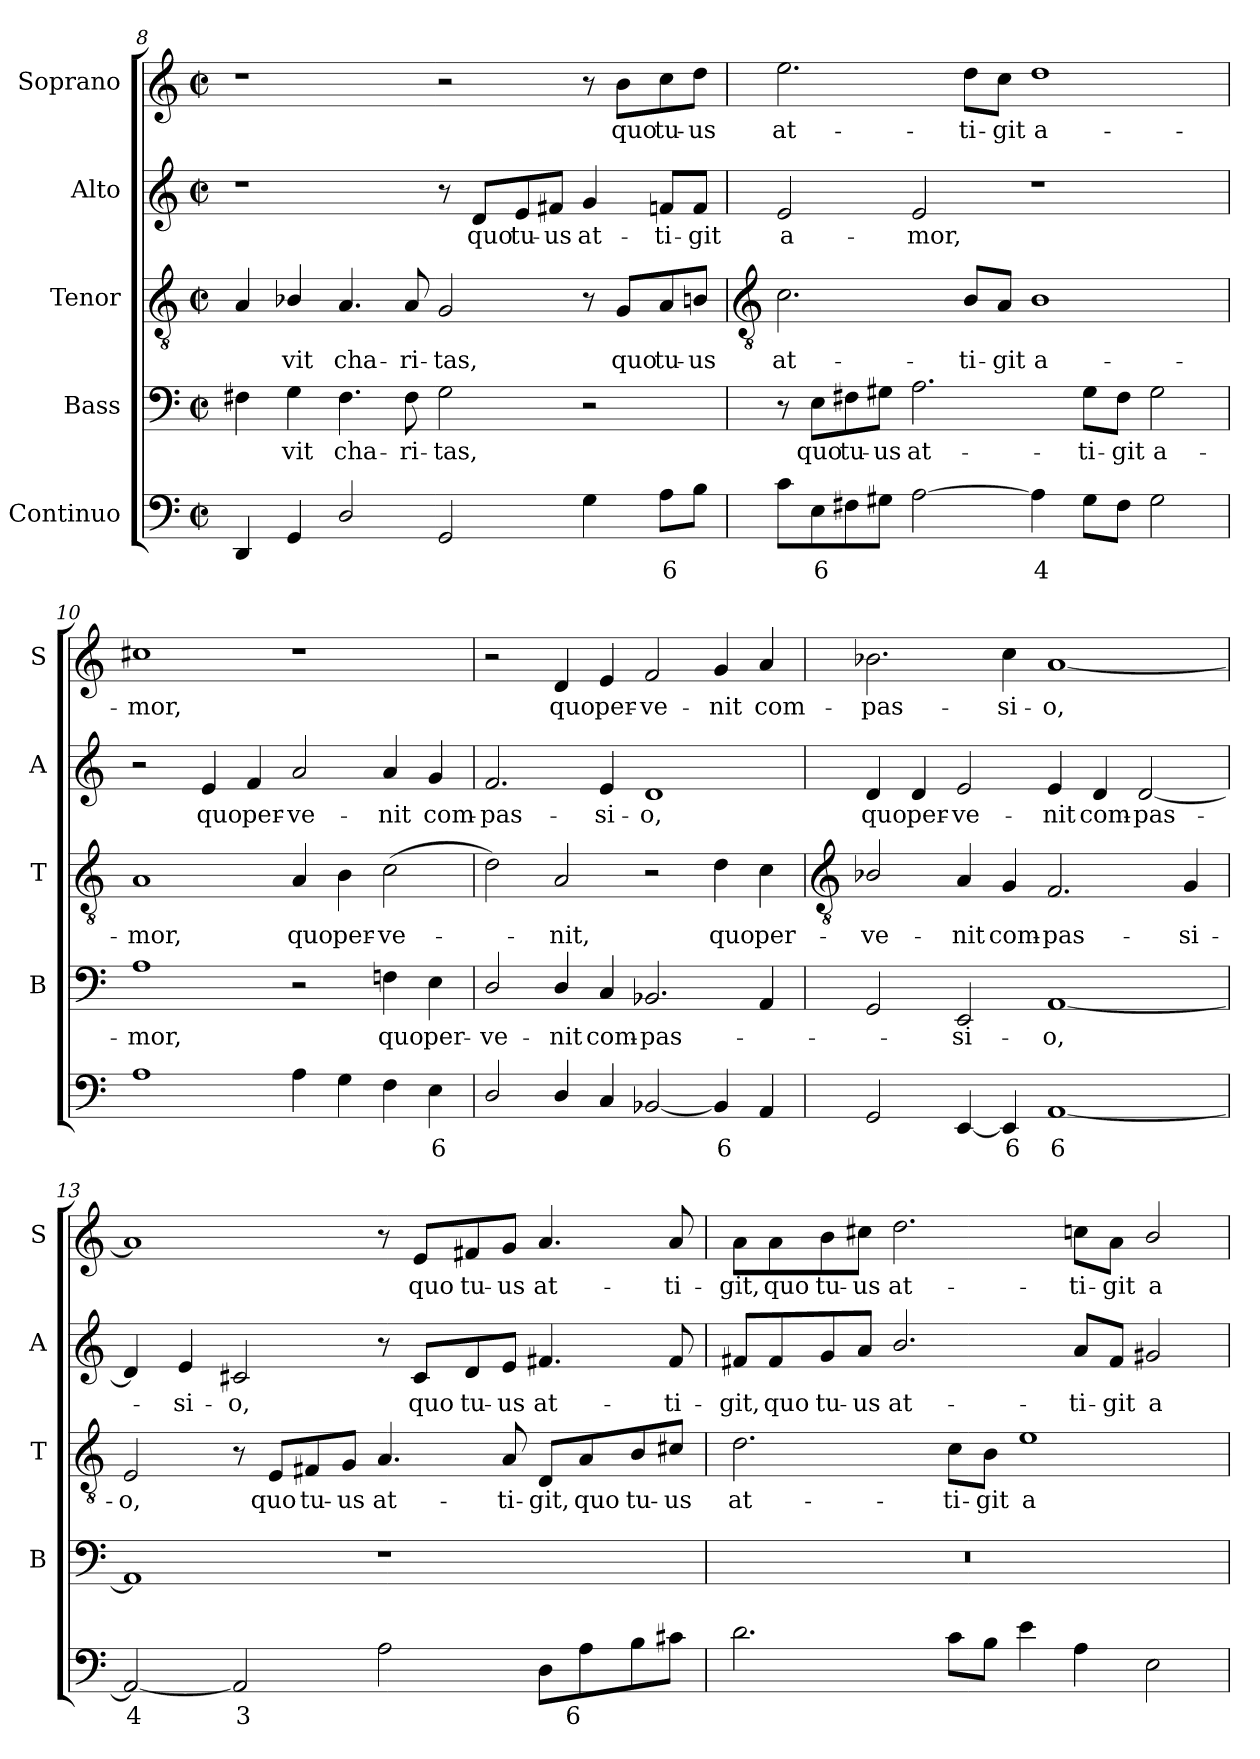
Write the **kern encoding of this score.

**kern	**text	**kern	**text	**kern	**text	**kern	**text	**kern	**text
*part5	*part5	*part4	*part4	*part3	*part3	*part2	*part2	*part1	*part1
*staff5	*staff5	*staff4	*staff4	*staff3	*staff3	*staff2	*staff2	*staff1	*staff1
*I"Continuo	*	*I"Bass	*	*I"Tenor	*	*I"Alto	*	*I"Soprano	*
*	*	*I'B	*	*I'T	*	*I'A	*	*I'S	*
*clefF4	*	*clefF4	*	*clefGv2	*	*clefG2	*	*clefG2	*
*k[]	*	*k[]	*	*k[]	*	*k[]	*	*k[]	*
*C:	*	*C:	*	*C:	*	*C:	*	*C:	*
*M4/2	*	*M4/2	*	*M4/2	*	*M4/2	*	*M4/2	*
*met(c|)	*	*met(c|)	*	*met(c|)	*	*met(c|)	*	*met(c|)	*
=8	=8	=8	=8	=8	=8	=8	=8	=8	=8
4DD	.	4F#X	.	4A	.	1r	.	1r	.
!	!	!	!LO:LY:b	!	!LO:LY:b	!	!	!	!
4GG	.	4G	vit	4B-X/	vit	.	.	.	.
!	!	!	!LO:LY:b	!	!LO:LY:b	!	!	!	!
2D/	.	4.F#	cha-	4.A	cha-	.	.	.	.
!	!	!	!LO:LY:b	!	!LO:LY:b	!	!	!	!
.	.	8F#	-ri-	8A	-ri-	.	.	.	.
!	!	!	!LO:LY:b	!	!LO:LY:b	!	!	!	!
2GG	.	2G	-tas,	2G	-tas,	8r	.	2r	.
!	!	!	!	!	!	!	!LO:LY:b	!	!
.	.	.	.	.	.	8d/L	quo	.	.
!	!	!	!	!	!	!	!LO:LY:b	!	!
.	.	.	.	.	.	8e/	tu-	.	.
!	!	!	!	!	!	!	!LO:LY:b	!	!
.	.	.	.	.	.	8f#X/J	-us	.	.
!	!	!	!	!	!	!	!LO:LY:b	!	!
4G	.	2r	.	8r	.	4g	at-	8r	.
!	!	!	!	!	!LO:LY:b	!	!	!	!LO:LY:b
.	.	.	.	8G/L	quo	.	.	8b\L	quo
!	!LO:LY:b	!	!	!	!LO:LY:b	!	!LO:LY:b	!	!LO:LY:b
8AL	6	.	.	8A/	tu-	8fn/L	-ti-	8cc\	tu-
!	!	!	!	!	!LO:LY:b	!	!LO:LY:b	!	!LO:LY:b
8BJ	.	.	.	8Bn/J	-us	8f/J	-git	8dd\J	-us
!!LO:LB:g=z
=9	=9	=9	=9	=9	=9	=9	=9	=9	=9
*	*	*	*	*clefGv2	*	*	*	*	*
!	!	!	!	!	!LO:LY:b	!	!LO:LY:b	!	!LO:LY:b
8cL	.	8r	.	2.c	at-	2e	a-	2.ee	at-
!	!LO:LY:b	!	!LO:LY:b	!	!	!	!	!	!
8E	6	8E\L	quo	.	.	.	.	.	.
!	!	!	!LO:LY:b	!	!	!	!	!	!
8F#X	.	8F#X\	tu-	.	.	.	.	.	.
!	!	!	!LO:LY:b	!	!	!	!	!	!
8G#XJ	.	8G#X\J	-us	.	.	.	.	.	.
!	!	!	!LO:LY:b	!	!	!	!LO:LY:b	!	!
[2A	.	2.A	at-	.	.	2e	-mor,	.	.
!	!	!	!	!	!LO:LY:b	!	!	!	!LO:LY:b
.	.	.	.	8B/L	-ti-	.	.	8dd\L	-ti-
!	!	!	!	!	!LO:LY:b	!	!	!	!LO:LY:b
.	.	.	.	8A/J	-git	.	.	8cc\J	-git
!	!LO:LY:b	!	!	!	!LO:LY:b	!	!	!	!LO:LY:b
4A]	4	.	.	1B	a-	1r	.	1dd	a-
!	!	!	!LO:LY:b	!	!	!	!	!	!
8G#L	.	8G#\L	-ti-	.	.	.	.	.	.
!	!	!	!LO:LY:b	!	!	!	!	!	!
8F#J	.	8F#\J	-git	.	.	.	.	.	.
!	!	!	!LO:LY:b	!	!	!	!	!	!
2G#	.	2G#	a-	.	.	.	.	.	.
=10	=10	=10	=10	=10	=10	=10	=10	=10	=10
!	!	!	!LO:LY:b	!	!LO:LY:b	!	!	!	!LO:LY:b
1A	.	1A	-mor,	1A	-mor,	2r	.	1cc#X	-mor,
!	!	!	!	!	!	!	!LO:LY:b	!	!
.	.	.	.	.	.	4e	quo	.	.
!	!	!	!	!	!	!	!LO:LY:b	!	!
.	.	.	.	.	.	4f	per-	.	.
!	!	!	!	!	!LO:LY:b	!	!LO:LY:b	!	!
4A	.	2r	.	4A	quo	2a	-ve-	1r	.
!	!	!	!	!	!LO:LY:b	!	!	!	!
4G	.	.	.	4B	per-	.	.	.	.
!	!	!	!LO:LY:b	!	!LO:LY:b	!	!LO:LY:b	!	!
4F	.	4Fn	quo	(>2c	-ve-	4a	-nit	.	.
!	!LO:LY:b	!	!LO:LY:b	!	!	!	!LO:LY:b	!	!
4E	6	4E	per-	.	.	4g	com-	.	.
=11	=11	=11	=11	=11	=11	=11	=11	=11	=11
!	!	!	!LO:LY:b	!	!	!	!LO:LY:b	!	!
2D/	.	2D/	-ve-	2d)	.	2.f	-pas-	2r	.
!	!	!	!LO:LY:b	!	!LO:LY:b	!	!	!	!LO:LY:b
4D/	.	4D/	-nit	2A	nit,	.	.	4d	quo
!	!	!	!LO:LY:b	!	!	!	!LO:LY:b	!	!LO:LY:b
4C	.	4C	com-	.	.	4e	-si-	4e	per-
!	!	!	!LO:LY:b	!	!	!	!LO:LY:b	!	!LO:LY:b
[2BB-X	.	2.BB-X	-pas-	2r	.	1d	-o,	2f	-ve-
!	!LO:LY:b	!	!	!	!LO:LY:b	!	!	!	!LO:LY:b
4BB-]	6	.	.	4d	quo	.	.	4g	-nit
!	!	!	!	!	!LO:LY:b	!	!	!	!LO:LY:b
4AA	.	4AA	.	4c	per-	.	.	4a	com-
!!LO:LB:g=z
=12	=12	=12	=12	=12	=12	=12	=12	=12	=12
*	*	*	*	*clefGv2	*	*	*	*	*
!	!	!	!	!	!LO:LY:b	!	!LO:LY:b	!	!LO:LY:b
2GG	.	2GG	.	2B-X/	-ve-	4d	quo	2.b-X	-pas-
!	!	!	!	!	!	!	!LO:LY:b	!	!
.	.	.	.	.	.	4d	per-	.	.
!	!	!	!LO:LY:b	!	!LO:LY:b	!	!LO:LY:b	!	!
[4EE	.	2EE	si-	4A	-nit	2e	-ve-	.	.
!	!LO:LY:b	!	!	!	!LO:LY:b	!	!	!	!LO:LY:b
4EE]	6	.	.	4G	com-	.	.	4cc	-si-
!	!LO:LY:b	!	!LO:LY:b	!	!LO:LY:b	!	!LO:LY:b	!	!LO:LY:b
[1AA	6	[1AA	-o,	2.F	-pas-	4e	-nit	[1a	-o,
!	!	!	!	!	!	!	!LO:LY:b	!	!
.	.	.	.	.	.	4d	com-	.	.
!	!	!	!	!	!	!	!LO:LY:b	!	!
.	.	.	.	.	.	[2d	-pas-	.	.
!	!	!	!	!	!LO:LY:b	!	!	!	!
.	.	.	.	4G	-si-	.	.	.	.
=13	=13	=13	=13	=13	=13	=13	=13	=13	=13
!	!LO:LY:b	!	!	!	!LO:LY:b	!	!	!	!
2AA_	4	1AA]	.	2E	-o,	4d]	.	1a]	.
!	!	!	!	!	!	!	!LO:LY:b	!	!
.	.	.	.	.	.	4e	si-	.	.
!	!LO:LY:b	!	!	!	!	!	!LO:LY:b	!	!
2AA]	3	.	.	8r	.	2c#X	-o,	.	.
!	!	!	!	!	!LO:LY:b	!	!	!	!
.	.	.	.	8E/L	quo	.	.	.	.
!	!	!	!	!	!LO:LY:b	!	!	!	!
.	.	.	.	8F#X/	tu-	.	.	.	.
!	!	!	!	!	!LO:LY:b	!	!	!	!
.	.	.	.	8G/J	-us	.	.	.	.
!	!	!	!	!	!LO:LY:b	!	!	!	!
2A	.	1r	.	4.A	at-	8r	.	8r	.
!	!	!	!	!	!	!	!LO:LY:b	!	!LO:LY:b
.	.	.	.	.	.	8c#/L	quo	8e/L	quo
!	!	!	!	!	!	!	!LO:LY:b	!	!LO:LY:b
.	.	.	.	.	.	8d/	tu-	8f#X/	tu-
!	!	!	!	!	!LO:LY:b	!	!LO:LY:b	!	!LO:LY:b
.	.	.	.	8A	-ti-	8e/J	-us	8g/J	-us
!	!	!	!	!	!LO:LY:b	!	!LO:LY:b	!	!LO:LY:b
8DL	.	.	.	8D/L	-git,	4.f#X	at-	4.a	at-
!	!LO:LY:b	!	!	!	!LO:LY:b	!	!	!	!
8A	6	.	.	8A/	quo	.	.	.	.
!	!	!	!	!	!LO:LY:b	!	!	!	!
8B	.	.	.	8B/	tu-	.	.	.	.
!	!	!	!	!	!LO:LY:b	!	!LO:LY:b	!	!LO:LY:b
8c#XJ	.	.	.	8c#X/J	-us	8f#	-ti-	8a	-ti-
=14	=14	=14	=14	=14	=14	=14	=14	=14	=14
!	!	!	!	!	!LO:LY:b	!	!LO:LY:b	!	!LO:LY:b
2.d	.	0r	.	2.d	at-	8f#X/L	-git,	8a\L	-git,
!	!	!	!	!	!	!	!LO:LY:b	!	!LO:LY:b
.	.	.	.	.	.	8f#/	quo	8a\	quo
!	!	!	!	!	!	!	!LO:LY:b	!	!LO:LY:b
.	.	.	.	.	.	8g/	tu-	8b\	tu-
!	!	!	!	!	!	!	!LO:LY:b	!	!LO:LY:b
.	.	.	.	.	.	8a/J	-us	8cc#X\J	-us
!	!	!	!	!	!	!	!LO:LY:b	!	!LO:LY:b
.	.	.	.	.	.	2.b/	at-	2.dd	at-
!	!	!	!	!	!LO:LY:b	!	!	!	!
8cL	.	.	.	8c\L	-ti-	.	.	.	.
!	!	!	!	!	!LO:LY:b	!	!	!	!
8BJ	.	.	.	8B\J	-git	.	.	.	.
!	!	!	!	!	!LO:LY:b	!	!	!	!
4e	.	.	.	1e	a-	.	.	.	.
!	!	!	!	!	!	!	!LO:LY:b	!	!LO:LY:b
4A	.	.	.	.	.	8a/L	-ti-	8ccn\L	-ti-
!	!	!	!	!	!	!	!LO:LY:b	!	!LO:LY:b
.	.	.	.	.	.	8f#/J	-git	8a\J	-git
!	!	!	!	!	!	!	!LO:LY:b	!	!LO:LY:b
2E	.	.	.	.	.	2g#X	a-	2b/	a-
=	=	=	=	=	=	=	=	=	=
*-	*-	*-	*-	*-	*-	*-	*-	*-	*-
